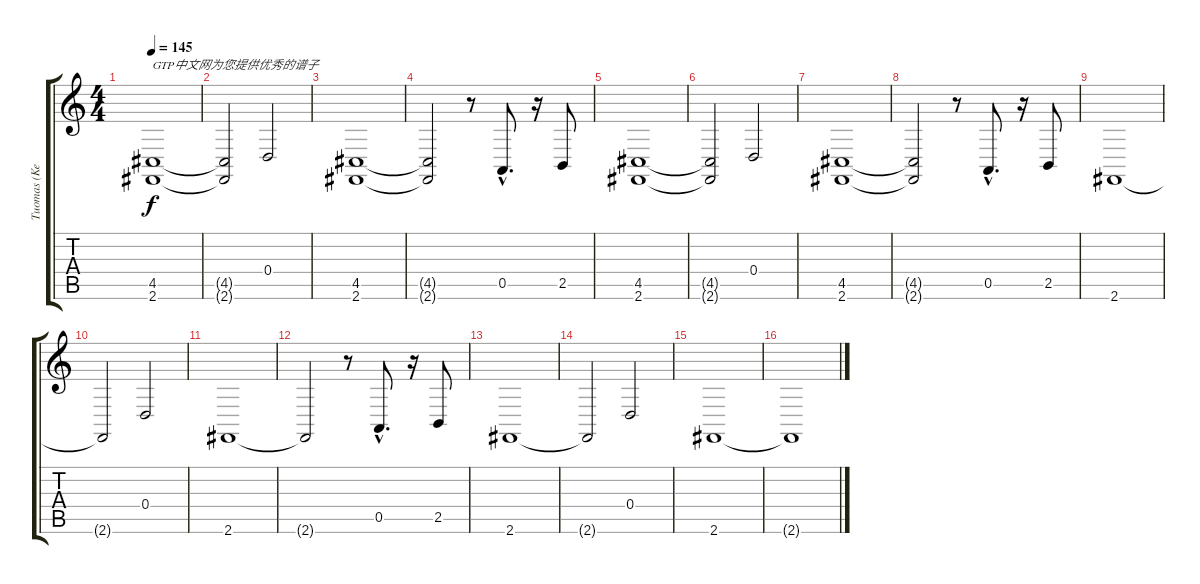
\track ("Tuomas (Keyboard 1)" "Tuomas (Ke") {instrument stringensemble1}
\staff {score tabs}
\tuning (E4 B3 G3 D3 A2 E2) {hide}
\ts (4 4)
\tempo 145
\clef g2
\ks c
(4.5 2.6).1{txt "GTP中文网为您提供优秀的谱子" dy f instrument stringensemble1} |
(4.5{t} 2.6{t}).2 0.4.2 |
(4.5 2.6).1 |
(4.5{t} 2.6{t}).2 r.8 0.5{hac}.8{d} r.16 2.5.8 |
(4.5 2.6).1 |
(4.5{t} 2.6{t}).2 0.4.2 |
(4.5 2.6).1 |
(4.5{t} 2.6{t}).2 r.8 0.5{hac}.8{d} r.16 2.5.8 |
2.6.1 |
2.6{t}.2 0.4.2 |
2.6.1 |
2.6{t}.2 r.8 0.5{hac}.8{d} r.16 2.5.8 |
2.6.1 |
2.6{t}.2 0.4.2 |
2.6.1 |
2.6{t}.1
